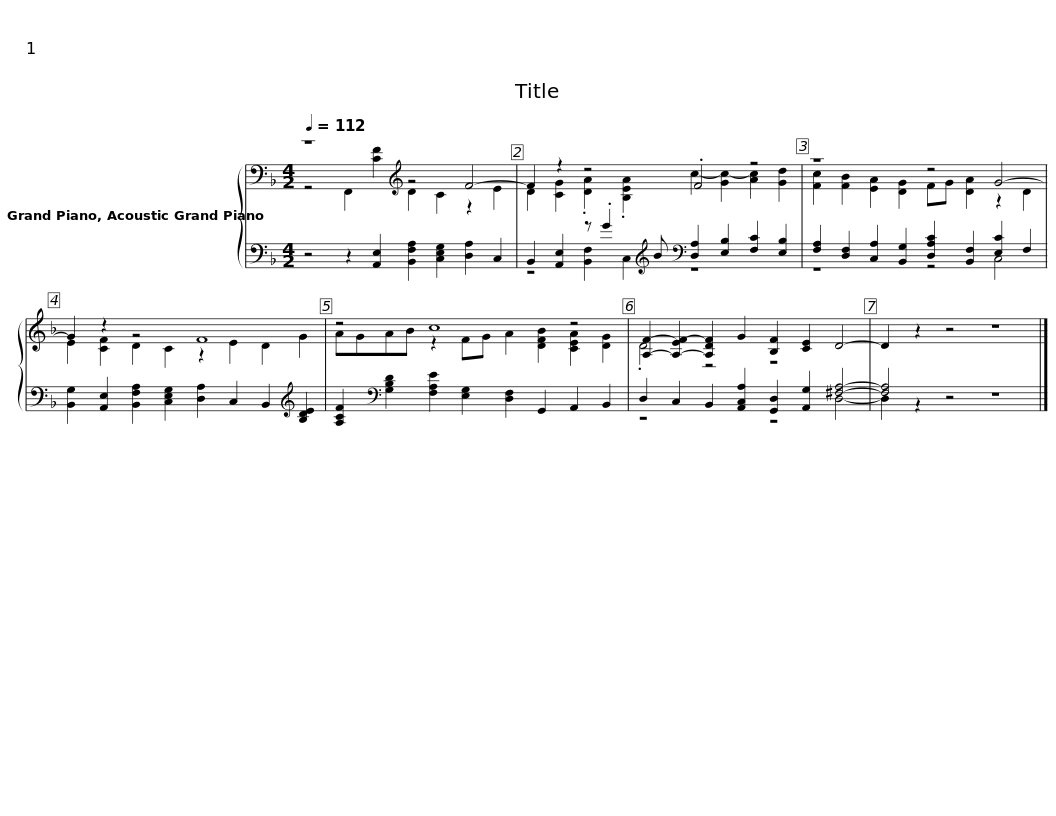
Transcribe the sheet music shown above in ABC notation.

X:1
%%score { ( 1 2 ) | ( 3 4 ) }
L:1/8
Q:1/4=112
M:4/2
I:linebreak $
K:F
V:1 bass
V:2 bass
V:3 bass
V:4 bass
V:1
 z8[K:treble] z4 F4- | F2 z2 z4 .F4 z4 | z8 z4 G4- |$ G2 z2 z4 F8 | z4 c8 z4 | %5
 [A,F]2- [A,-EF-]2 [A,DF]2 G2 [B,F]2 [CE]2 D4- |$ D2 z2 z4 z8 |] %7
V:2
 z4 F,,2[K:treble] [CF]2 D2 C2 z2 E2 | D2 [CG]2 .[DA]2 .[B,EA]2 c2- [Gc-]2 [Ac]2 [Gd]2 | [Fc]2 [FB]2 [EA]2 [DG]2 FG [DA]2 z2 D2 |$ E2 [CF]2 D2 C2 z2 E2 D2 G2 | AGAB z2 FG A2 [DFB]2 [CEA]2 [DG]2 | %5
 .D4 z4 z8 |$ x16 |] %7
V:3
 z4 z2 [A,,E,]2 [B,,F,A,]2 [C,E,G,]2 [D,A,]2 C,2 | B,,2 [A,,E,]2 z .G2[K:treble] B[K:bass] [D,A,]2 [E,B,]2 [F,C]2 [E,B,]2 | [F,A,]2 [D,F,]2 [C,A,]2 [B,,G,]2 [D,A,C]2 [B,,F,]2 [E,C]2 F,2 |$ [B,,G,]2 [A,,E,]2 [B,,F,A,]2 [C,E,G,]2 [D,A,]2 C,2 B,,2[K:treble] [B,DE]2 | [A,CF]2[K:bass] [G,B,D]2 [F,A,E]2 [E,G,]2 [D,F,]2 G,,2 A,,2 B,,2 | %5
 D,2 C,2 B,,2 [A,,C,A,]2 [G,,D,]2 [A,,G,]2 [^F,A,]4- |$ [F,A,]4 z4 z8 |] %7
V:4
 x16 | z4 [B,,F,]2 C,2[K:treble][K:bass] z8 | z8 z4 C,4 |$ x14[K:treble] x2 | x2[K:bass] x14 | %5
 z8 z4 D,4- |$ D,2 z2 z4 z8 |] %7
